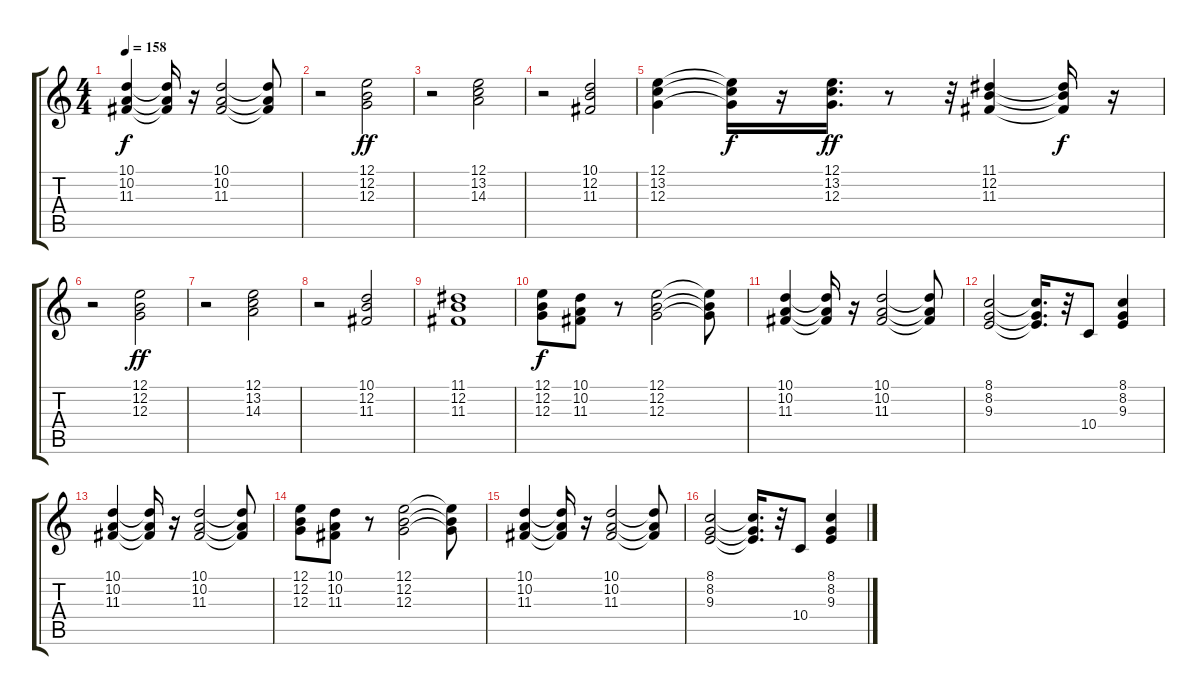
\track "" {instrument acousticgrandpiano}
\staff {score tabs}
\tuning (E4 B3 G3 D3 A2 E2) {hide}
\ts (4 4)
\tempo 158
\clef g2
\ks c
(10.1 10.2 11.3).4{dy f} (10.1{t} 10.2{t} 11.3{t}).16 r.16 (10.1 10.2 11.3).2 (10.1{t} 10.2{t} 11.3{t}).8 |
r.2 (12.1 12.2 12.3).2{dy ff} |
r.2 (12.1 13.2 14.3).2 |
r.2 (10.1 12.2 11.3).2 |
(12.1 13.2 12.3).4 (12.1{t} 13.2{t} 12.3{t}).16{dy f} r.16 (12.1 13.2 12.3).16{d dy ff} r.8 r.32 (11.1 12.2 11.3).4 (11.1{t} 12.2{t} 11.3{t}).16{dy f} r.16 |
r.2 (12.1 12.2 12.3).2{dy ff} |
r.2 (12.1 13.2 14.3).2 |
r.2 (10.1 12.2 11.3).2 |
(11.1 12.2 11.3).1 |
(12.1 12.2 12.3).8{dy f} (10.1 10.2 11.3).8 r.8 (12.1 12.2 12.3).2 (12.1{t} 12.2{t} 12.3{t}).8 |
(10.1 10.2 11.3).4 (10.1{t} 10.2{t} 11.3{t}).16 r.16 (10.1 10.2 11.3).2 (10.1{t} 10.2{t} 11.3{t}).8 |
(8.1 8.2 9.3).2 (8.1{t} 8.2{t} 9.3{t}).16{d} r.32 10.4.8 (8.1 8.2 9.3).4 |
(10.1 10.2 11.3).4 (10.1{t} 10.2{t} 11.3{t}).16 r.16 (10.1 10.2 11.3).2 (10.1{t} 10.2{t} 11.3{t}).8 |
(12.1 12.2 12.3).8 (10.1 10.2 11.3).8 r.8 (12.1 12.2 12.3).2 (12.1{t} 12.2{t} 12.3{t}).8 |
(10.1 10.2 11.3).4 (10.1{t} 10.2{t} 11.3{t}).16 r.16 (10.1 10.2 11.3).2 (10.1{t} 10.2{t} 11.3{t}).8 |
(8.1 8.2 9.3).2 (8.1{t} 8.2{t} 9.3{t}).16{d} r.32 10.4.8 (8.1 8.2 9.3).4
